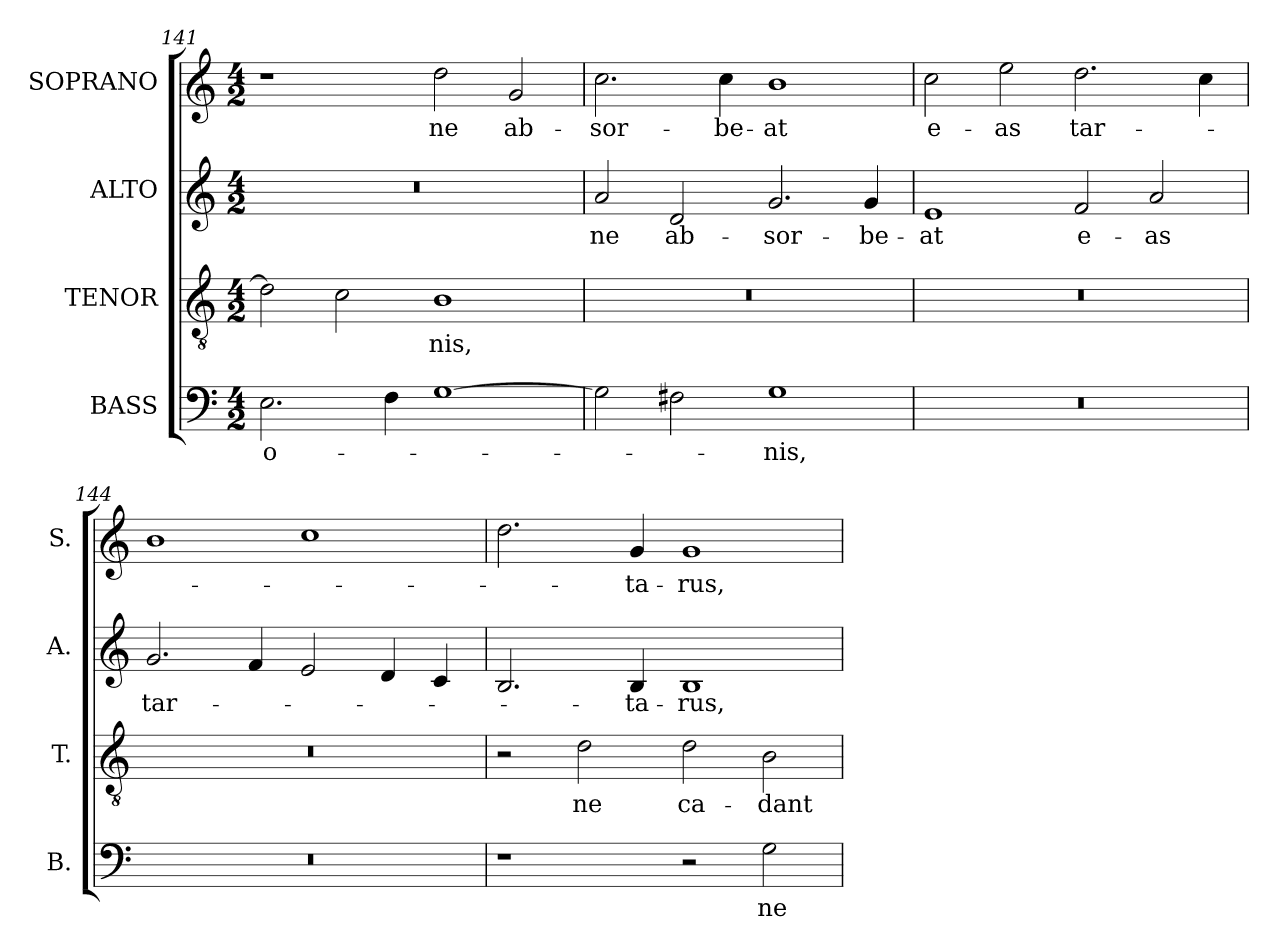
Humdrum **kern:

**kern	**text	**kern	**text	**kern	**text	**kern	**text
*part4	*part4	*part3	*part3	*part2	*part2	*part1	*part1
*staff4	*staff4	*staff3	*staff3	*staff2	*staff2	*staff1	*staff1
*I"BASS	*	*I"TENOR	*	*I"ALTO	*	*I"SOPRANO	*
*I'B.	*	*I'T.	*	*I'A.	*	*I'S.	*
!!LO:LB:g=z
*clefF4	*	*clefGv2	*	*clefG2	*	*clefG2	*
*	*	*ITrd7c12	*	*	*	*	*
*k[]	*	*k[]	*	*k[]	*	*k[]	*
*C:	*	*C:	*	*C:	*	*C:	*
*M4/2	*	*M4/2	*	*M4/2	*	*M4/2	*
=141	=141	=141	=141	=141	=141	=141	=141
!	!LO:LY:b:color=#000000	!	!	!LO:N:vis=1	!	!	!
2.Ei\	-o-	2Di\]	.	0r	.	1r	.
.	.	2Ci\	.	.	.	.	.
4Fi\	.	.	.	.	.	.	.
!	!	!	!LO:LY:b:color=#000000	!	!	!	!
!	!	!	!	!	!	!	!LO:LY:b:color=#000000
[1Gi	.	1BBi	-nis,	.	.	2ddi\	ne
!	!	!	!	!	!	!	!LO:LY:b:color=#000000
.	.	.	.	.	.	2gi/	ab-
=142	=142	=142	=142	=142	=142	=142	=142
!	!	!LO:N:vis=1	!	!	!	!	!
!	!	!	!	!	!LO:LY:b:color=#000000	!	!
!	!	!	!	!	!	!	!LO:LY:b:color=#000000
2Gi\]	.	0r	.	2ai/	ne	2.cci\	-sor-
!	!	!	!	!	!LO:LY:b:color=#000000	!	!
2F#Xi\	.	.	.	2di/	ab-	.	.
!	!	!	!	!	!	!	!LO:LY:b:color=#000000
.	.	.	.	.	.	4cci\	-be-
!	!LO:LY:b:color=#000000	!	!	!	!	!	!
!	!	!	!	!	!LO:LY:b:color=#000000	!	!
!	!	!	!	!	!	!	!LO:LY:b:color=#000000
1Gi	-nis,	.	.	2.gi/	-sor-	1bi	-at
!	!	!	!	!	!LO:LY:b:color=#000000	!	!
.	.	.	.	4gi/	-be-	.	.
=143	=143	=143	=143	=143	=143	=143	=143
!LO:N:vis=1	!	!LO:N:vis=1	!	!	!	!	!
!	!	!	!	!	!LO:LY:b:color=#000000	!	!
!	!	!	!	!	!	!	!LO:LY:b:color=#000000
0r	.	0r	.	1ei	-at	2cci\	e-
!	!	!	!	!	!	!	!LO:LY:b:color=#000000
.	.	.	.	.	.	2eei\	-as
!	!	!	!	!	!LO:LY:b:color=#000000	!	!
!	!	!	!	!	!	!	!LO:LY:b:color=#000000
.	.	.	.	2fi/	e-	2.ddi\	tar-
!	!	!	!	!	!LO:LY:b:color=#000000	!	!
.	.	.	.	2ai/	-as	.	.
.	.	.	.	.	.	4cci\	.
=144	=144	=144	=144	=144	=144	=144	=144
!LO:N:vis=1	!	!LO:N:vis=1	!	!	!	!	!
!	!	!	!	!	!LO:LY:b:color=#000000	!	!
0r	.	0r	.	2.gi/	tar-	1bi	.
.	.	.	.	4fi/	.	.	.
.	.	.	.	2ei/	.	1cci	.
.	.	.	.	4di/	.	.	.
.	.	.	.	4ci/	.	.	.
=145	=145	=145	=145	=145	=145	=145	=145
1r	.	2r	.	2.Bi/	.	2.ddi\	.
!	!	!	!LO:LY:b:color=#000000	!	!	!	!
.	.	2Di\	ne	.	.	.	.
!	!	!	!	!	!LO:LY:b:color=#000000	!	!
!	!	!	!	!	!	!	!LO:LY:b:color=#000000
.	.	.	.	4Bi/	-ta-	4gi/	-ta-
!	!	!	!LO:LY:b:color=#000000	!	!	!	!
!	!	!	!	!	!LO:LY:b:color=#000000	!	!
!	!	!	!	!	!	!	!LO:LY:b:color=#000000
2r	.	2Di\	ca-	1Bi	-rus,	1gi	-rus,
!	!LO:LY:b:color=#000000	!	!	!	!	!	!
!	!	!	!LO:LY:b:color=#000000	!	!	!	!
2Gi\	ne	2BBi\	-dant	.	.	.	.
=	=	=	=	=	=	=	=
*-	*-	*-	*-	*-	*-	*-	*-
